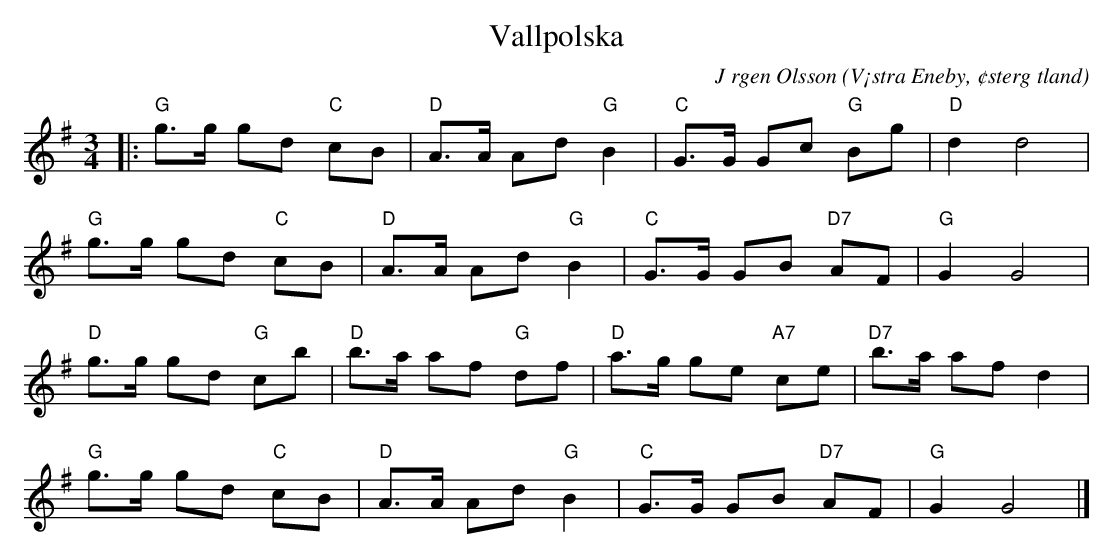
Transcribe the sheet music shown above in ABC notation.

X:1
T:Vallpolska
C:J rgen Olsson
O:V¡stra Eneby, ¢sterg tland
M:3/4
L:1/8
K:G
V:1
|:"G"g>g gd "C" cB| "D"A>A Ad "G"B2|"C"G>G Gc "G" Bg|"D"d2 d4|
"G"g>g gd "C" cB| "D"A>A Ad "G"B2|"C"G>G GB "D7" AF|"G"G2 G4|
"D"g>g gd "G" cb| "D"b>a af "G"df|"D"a>g ge "A7" ce|"D7"b>a af d2|
"G"g>g gd "C" cB| "D"A>A Ad "G"B2|"C"G>G GB "D7" AF|"G"G2 G4|]
V:2
